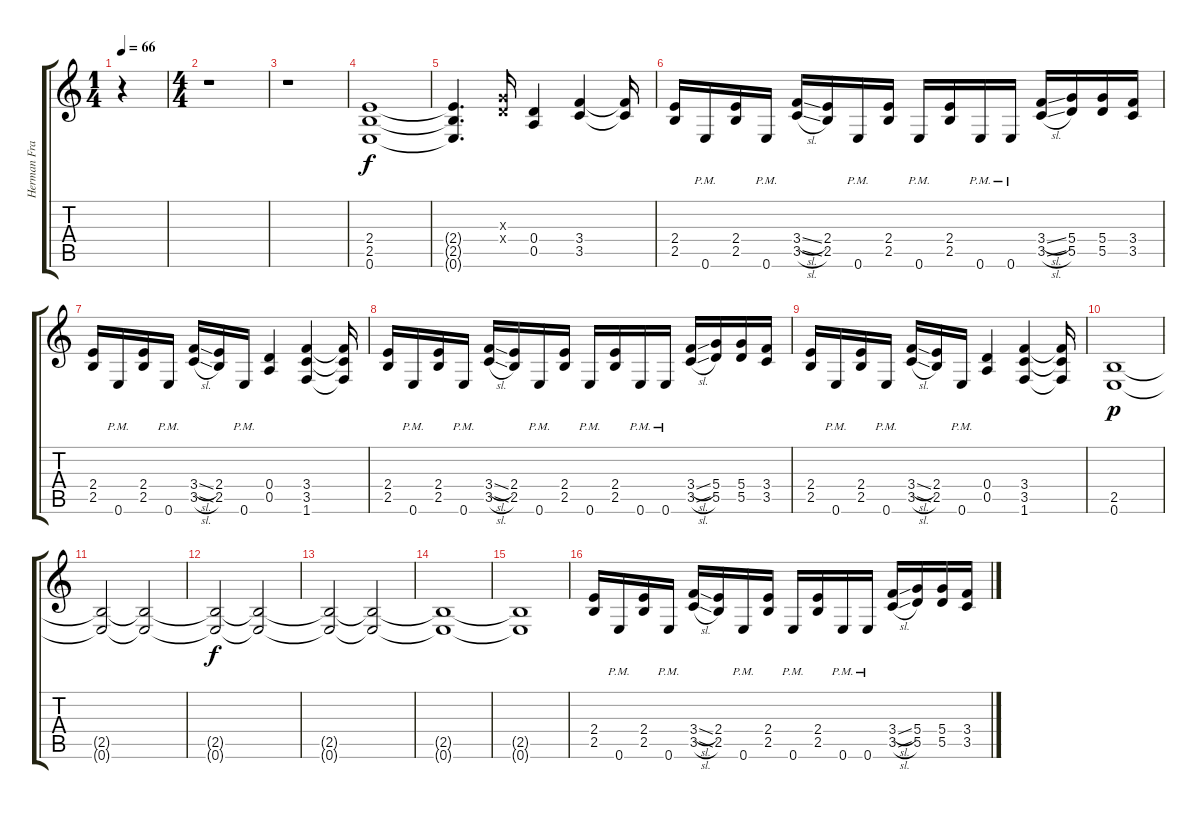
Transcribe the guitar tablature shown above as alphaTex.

\track ("Herman Frank" "Herman Fra") {instrument distortionguitar}
\staff {score tabs}
\tuning (E4 B3 G3 D3 A2 E2) {hide}
\ts (1 4)
\tempo 66
\clef g2
\ks c
r.4{dy f instrument distortionguitar} |
\ts (4 4)
r.1 |
r.1 |
(2.4 2.5 0.6).1 |
(2.4{t} 2.5{t} 0.6{t}).4{d} (0.3{x} 0.4{x}).16 (0.4 0.5).4 (3.4 3.5).4 (3.4{t} 3.5{t}).16 |
(2.4 2.5).16 0.6{pm}.16 (2.4 2.5).16 0.6{pm}.16 (3.4{sl} 3.5{sl}).16 (2.4 2.5).16 0.6{pm}.16 (2.4 2.5).16 0.6{pm}.16 (2.4 2.5).16 0.6{pm}.16 0.6{pm}.16 (3.4{sl} 3.5{sl}).16 (5.4 5.5).16 (5.4 5.5).16 (3.4 3.5).16 |
(2.4 2.5).16 0.6{pm}.16 (2.4 2.5).16 0.6{pm}.16 (3.4{sl} 3.5{sl}).16 (2.4 2.5).16 0.6{pm}.16 (0.4 0.5).4 (3.4 3.5 1.6).4 (3.4{t} 3.5{t} 1.6{t}).16 |
(2.4 2.5).16 0.6{pm}.16 (2.4 2.5).16 0.6{pm}.16 (3.4{sl} 3.5{sl}).16 (2.4 2.5).16 0.6{pm}.16 (2.4 2.5).16 0.6{pm}.16 (2.4 2.5).16 0.6{pm}.16 0.6{pm}.16 (3.4{sl} 3.5{sl}).16 (5.4 5.5).16 (5.4 5.5).16 (3.4 3.5).16 |
(2.4 2.5).16 0.6{pm}.16 (2.4 2.5).16 0.6{pm}.16 (3.4{sl} 3.5{sl}).16 (2.4 2.5).16 0.6{pm}.16 (0.4 0.5).4 (3.4 3.5 1.6).4 (3.4{t} 3.5{t} 1.6{t}).16 |
(2.5 0.6).1{dy p} |
(2.5{t} 0.6{t}).2 (2.5{t} 0.6{t}).2 |
(2.5{t} 0.6{t}).2{dy f} (2.5{t} 0.6{t}).2 |
(2.5{t} 0.6{t}).2 (2.5{t} 0.6{t}).2 |
(2.5{t} 0.6{t}).1 |
(2.5{t} 0.6{t}).1 |
(2.4 2.5).16 0.6{pm}.16 (2.4 2.5).16 0.6{pm}.16 (3.4{sl} 3.5{sl}).16 (2.4 2.5).16 0.6{pm}.16 (2.4 2.5).16 0.6{pm}.16 (2.4 2.5).16 0.6{pm}.16 0.6{pm}.16 (3.4{sl} 3.5{sl}).16 (5.4 5.5).16 (5.4 5.5).16 (3.4 3.5).16
